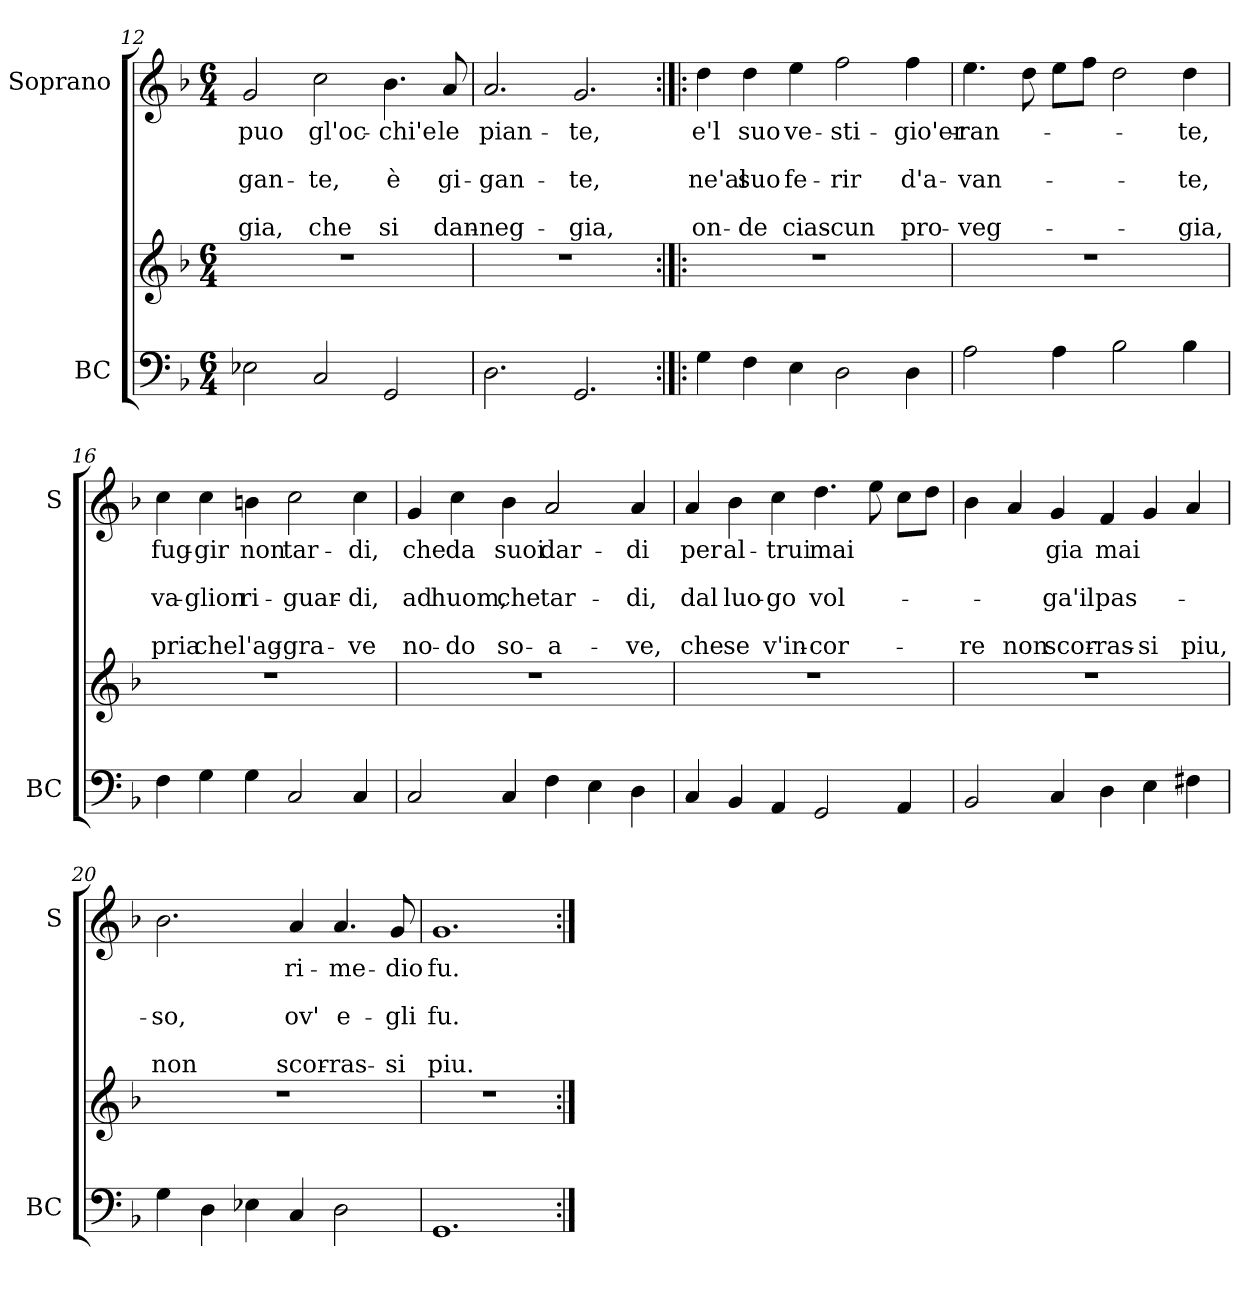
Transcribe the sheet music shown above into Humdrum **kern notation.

**kern	**kern	**kern	**text	**text	**text	**text	**text
*part2	*part2	*part1	*part1	*part1	*part1	*part1	*part1
*staff3	*staff2	*staff1	*staff1	*staff1	*staff1	*staff1	*staff1
*I"BC	*	*I"Soprano	*	*	*	*	*
*I'BC	*	*I'S	*	*	*	*	*
*clefF4	*clefG2	*clefG2	*	*	*	*	*
*k[b-]	*k[b-]	*k[b-]	*	*	*	*	*
*F:	*F:	*F:	*	*	*	*	*
*M6/4	*M6/4	*M6/4	*	*	*	*	*
=12	=12	=12	=12	=12	=12	=12	=12
!	!	!	!LO:LY:b	!	!LO:LY:b	!	!LO:LY:b
2E-X\	1.r	2g/	puo	.	-gan-	.	-gia,
!	!	!	!LO:LY:b	!	!LO:LY:b	!	!LO:LY:b
2C/	.	2cc\	gl'oc-	.	-te,	.	che
!	!	!	!LO:LY:b	!	!LO:LY:b	!	!LO:LY:b
2GG/	.	4.b-\	-chi'e	.	è	.	si
!	!	!	!LO:LY:b	!	!LO:LY:b	!	!LO:LY:b
.	.	8a/	le	.	gi-	.	dan-
=13	=13	=13	=13	=13	=13	=13	=13
!	!	!	!LO:LY:b	!	!LO:LY:b	!	!LO:LY:b
2.D\	1.r	2.a/	pian-	.	-gan-	.	-neg-
!	!	!	!LO:LY:b	!	!LO:LY:b	!	!LO:LY:b
2.GG/	.	2.g/	-te,	.	-te,	.	-gia,
!!LO:LB:g=z
=14:|!|:	=14:|!|:	=14:|!|:	=14:|!|:	=14:|!|:	=14:|!|:	=14:|!|:	=14:|!|:
!	!	!	!LO:LY:b	!	!LO:LY:b	!	!LO:LY:b
4G\	1.r	4dd\	e'l	.	ne'al	.	on-
!	!	!	!LO:LY:b	!	!LO:LY:b	!	!LO:LY:b
4F\	.	4dd\	suo	.	suo	.	-de
!	!	!	!LO:LY:b	!	!LO:LY:b	!	!LO:LY:b
4E\	.	4ee\	ve-	.	fe-	.	cias-
!	!	!	!LO:LY:b	!	!LO:LY:b	!	!LO:LY:b
2D\	.	2ff\	-sti-	.	-rir	.	-cun
!	!	!	!LO:LY:b	!	!LO:LY:b	!	!LO:LY:b
4D\	.	4ff\	-gio'er-	.	d'a-	.	pro-
=15	=15	=15	=15	=15	=15	=15	=15
!	!	!	!LO:LY:b	!	!LO:LY:b	!	!LO:LY:b
2A\	1.r	4.ee\	-ran-	.	-van-	.	-veg-
.	.	8dd\	.	.	.	.	.
4A\	.	8ee\L	.	.	.	.	.
.	.	8ff\J	.	.	.	.	.
2B-\	.	2dd\	.	.	.	.	.
!	!	!	!LO:LY:b	!	!LO:LY:b	!	!LO:LY:b
4B-\	.	4dd\	-te,	.	-te,	.	-gia,
=16	=16	=16	=16	=16	=16	=16	=16
!	!	!	!LO:LY:b	!	!LO:LY:b	!	!LO:LY:b
4F\	1.r	4cc\	fug-	.	va-	.	pria
!	!	!	!LO:LY:b	!	!LO:LY:b	!	!LO:LY:b
4G\	.	4cc\	-gir	.	-glion	.	che
!	!	!	!LO:LY:b	!	!LO:LY:b	!	!LO:LY:b
4G\	.	4bn\	non	.	ri-	.	l'ag-
!	!	!	!LO:LY:b	!	!LO:LY:b	!	!LO:LY:b
2C/	.	2cc\	tar-	.	-guar-	.	-gra-
!	!	!	!LO:LY:b	!	!LO:LY:b	!	!LO:LY:b
4C/	.	4cc\	-di,	.	-di,	.	-ve
=17	=17	=17	=17	=17	=17	=17	=17
!	!	!	!LO:LY:b	!	!LO:LY:b	!	!LO:LY:b
2C/	1.r	4g/	che	.	ad	.	no-
!	!	!	!LO:LY:b	!	!LO:LY:b	!	!LO:LY:b
.	.	4cc\	da	.	huom,	.	-do
!	!	!	!LO:LY:b	!	!LO:LY:b	!	!LO:LY:b
4C/	.	4b-\	suoi	.	che	.	so-
!	!	!	!LO:LY:b	!	!LO:LY:b	!	!LO:LY:b
4F\	.	2a/	dar-	.	tar-	.	-a-
4E\	.	.	.	.	.	.	.
!	!	!	!LO:LY:b	!	!LO:LY:b	!	!LO:LY:b
4D\	.	4a/	-di	.	-di,	.	-ve,
!!LO:LB:g=z
=18	=18	=18	=18	=18	=18	=18	=18
!	!	!	!LO:LY:b	!	!LO:LY:b	!	!LO:LY:b
4C/	1.r	4a/	per	.	dal	.	che
!	!	!	!LO:LY:b	!	!LO:LY:b	!	!LO:LY:b
4BB-/	.	4b-\	al-	.	luo-	.	se
!	!	!	!LO:LY:b	!	!LO:LY:b	!	!LO:LY:b
4AA/	.	4cc\	-trui	.	-go	.	v'in-
!	!	!	!LO:LY:b	!	!LO:LY:b	!	!LO:LY:b
2GG/	.	4.dd\	mai	.	vol-	.	-cor-
.	.	8ee\	.	.	.	.	.
4AA/	.	8cc\L	.	.	.	.	.
.	.	8dd\J	.	.	.	.	.
=19	=19	=19	=19	=19	=19	=19	=19
!	!	!	!	!	!	!	!LO:LY:b
2BB-/	1.r	4b-\	.	.	.	.	-re
!	!	!	!	!	!	!	!LO:LY:b
.	.	4a/	.	.	.	.	non
!	!	!	!LO:LY:b	!	!LO:LY:b	!	!LO:LY:b
4C/	.	4g/	gia	.	-ga'il	.	scor-
!	!	!	!LO:LY:b	!	!LO:LY:b	!	!LO:LY:b
4D\	.	4f/	mai	.	pas-	.	-ras-
!	!	!	!	!	!	!	!LO:LY:b
4E\	.	4g/	.	.	.	.	-si
!	!	!	!	!	!	!	!LO:LY:b
4F#X\	.	4a/	.	.	.	.	piu,
=20	=20	=20	=20	=20	=20	=20	=20
!	!	!	!	!	!LO:LY:b	!	!LO:LY:b
4G\	1.r	2.b-\	.	.	-so,	.	non
4D\	.	.	.	.	.	.	.
4E-X\	.	.	.	.	.	.	.
!	!	!	!LO:LY:b	!	!LO:LY:b	!	!LO:LY:b
4C/	.	4a/	ri-	.	ov'	.	scor-
!	!	!	!LO:LY:b	!	!LO:LY:b	!	!LO:LY:b
2D\	.	4.a/	-me-	.	e-	.	-ras-
!	!	!	!LO:LY:b	!	!LO:LY:b	!	!LO:LY:b
.	.	8g/	-dio	.	-gli	.	-si
=21	=21	=21	=21	=21	=21	=21	=21
!	!	!	!LO:LY:b	!	!LO:LY:b	!	!LO:LY:b
1.GG	1.r	1.g	fu.	.	fu.	.	piu.
=:|!	=:|!	=:|!	=:|!	=:|!	=:|!	=:|!	=:|!
*-	*-	*-	*-	*-	*-	*-	*-
